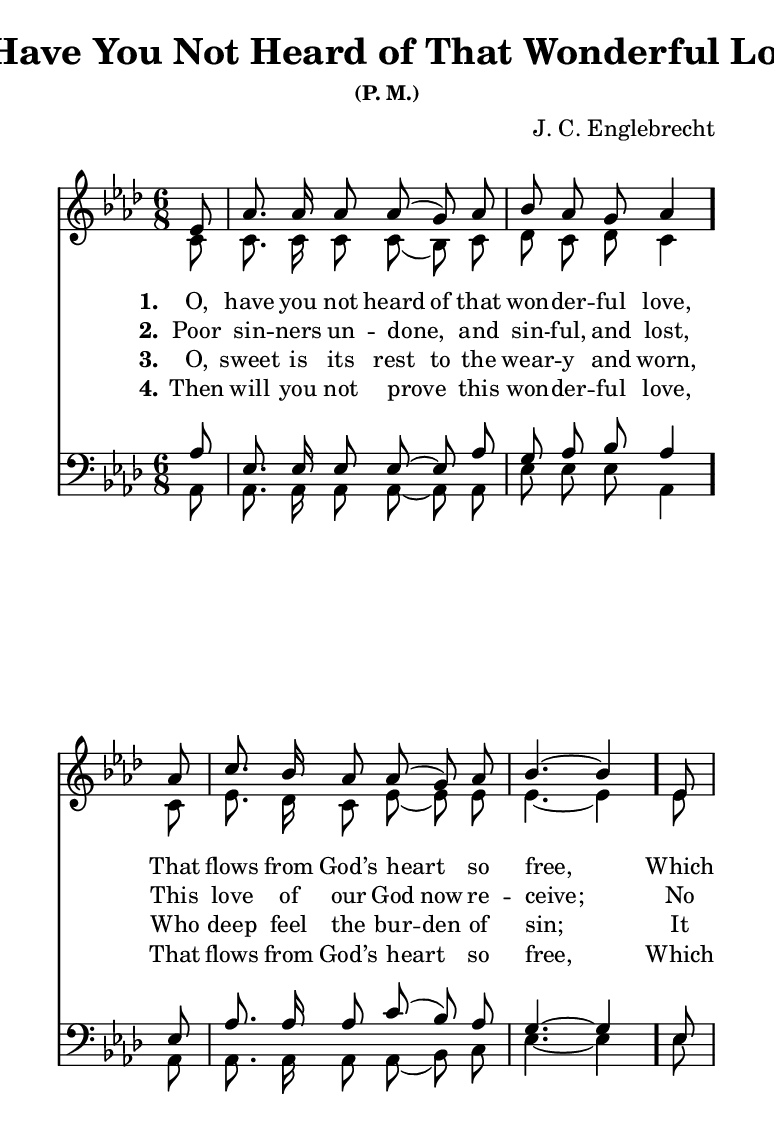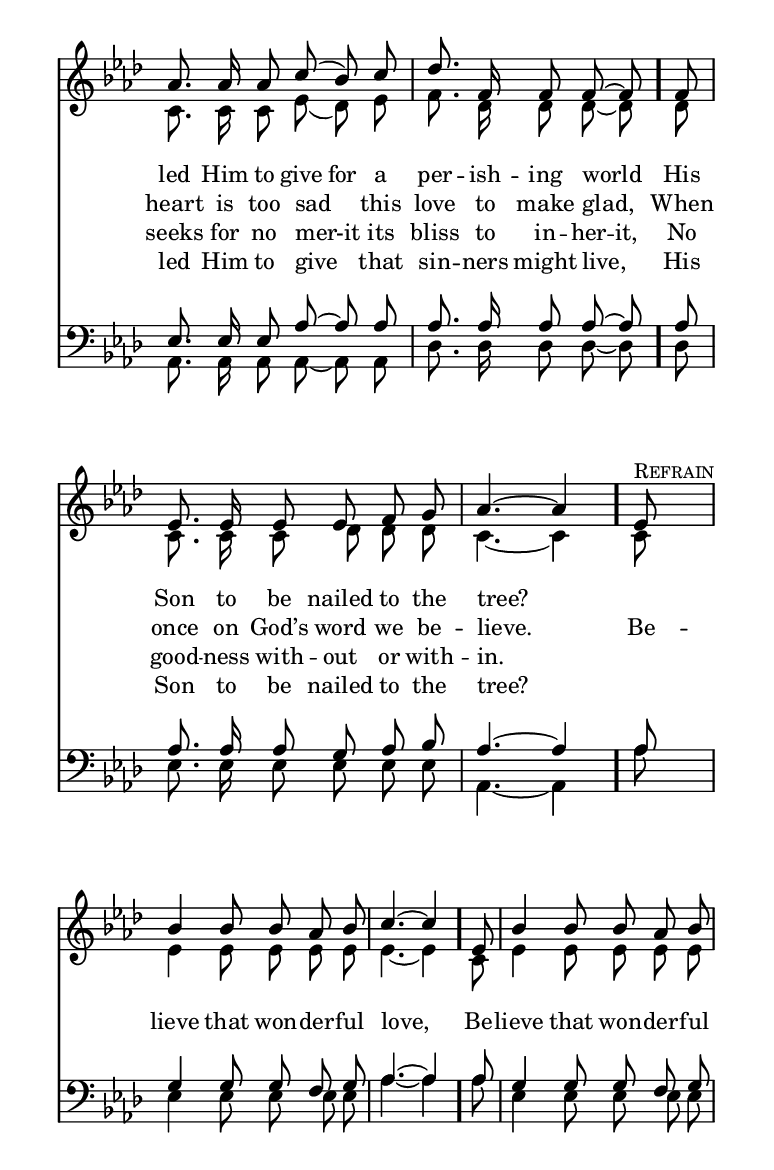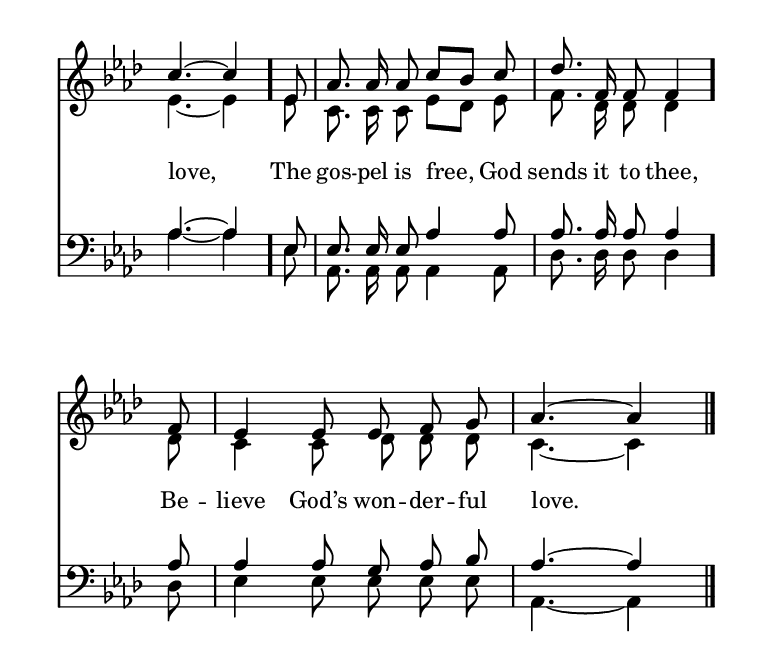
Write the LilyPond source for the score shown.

\include "common/global.ily"
\paper {
  \include "common/paper.ily"
  %ragged-bottom = ##t
  %ragged-last-bottom = ##t
  %systems-per-page = ##f
  %page-count = ##f
}

\header{
  title = "O, Have You Not Heard of That Wonderful Love?"
  subsubtitle = "(P. M.)"
  %meter = "P.M."
  %poet = ""
  composer = "J. C. Englebrecht"
  %copyright = ""
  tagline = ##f
}

% for fermata in MIDI
ta = { \tempo 8=120 }
tb = { \tempo 8=60  }

patternAA = { c8 | c8. c16 c8 c8( c8) c8 | c8 c8 c8 c4        }
patternAB = { c8 | c8. c16 c8 c8( c8) c8 | c8. c16 c8 c8 ~ c8 }
patternAC = { c8 | c8. c16 c8 c8 ~ c8 c8 | c8 c8 c8 c4        }
patternAD = { c8 | c8. c16 c8 c8 ~ c8 c8 | c8. c16 c8 c8 ~ c8 }

patternBA = { c8 | c8. c16 c8 c8( c8) c8 | c4. ~ c4 }
patternBB = { c8 | c8. c16 c8 c8  c8  c8 | c4. ~ c4 }

patternCA = { c8 | c4 c8 c8 c8 c8 c4. ~ c4 }

patternDA = { c8 | c8. c16 c8 c8[ c8] c8 | c8. c16 c8 c4 }
patternDB = { c8 | c8. c16 c8 c4      c8 | c8. c16 c8 c4 }

global = {
  \include "common/overrides.ily"
  \override Staff.TimeSignature.style = #'()
  \time 6/8
  \override Score.MetronomeMark.transparent = ##t % hide all fermata changes too
  \ta
  \key aes \major
  \partial 8
  \autoBeamOff
}

notesSoprano = {
\global
\relative c' {

  \changePitch \patternAA { ees  | aes aes aes aes g aes | bes aes g aes }
  \changePitch \patternBA { aes  | c bes aes aes g aes   | bes bes       }
  \changePitch \patternAB { ees, | aes aes aes c bes c   | des f, f f f  }
  \changePitch \patternBB { f    | ees ees ees ees f g   | aes aes       }

  << s^\markup { \small \caps "Refrain" }
  \changePitch \patternCA { ees  | bes' bes bes aes bes | c c        } >>
  \changePitch \patternCA { ees, | bes' bes bes aes bes | c c        }
  \changePitch \patternDA { ees, | aes aes aes c bes c  | des f, f f }
  \changePitch \patternCA { f    | ees ees ees f g      | aes aes    }

  \bar "|."

}
}

notesAlto = {
\global
\relative e' {

  \changePitch \patternAA { c   | c c c c bes c         | des c des c       }
  \changePitch \patternBA { c   | ees des c ees ees ees | ees ees           }
  \changePitch \patternAB { ees | c c c ees des ees     | f des des des des }
  \changePitch \patternBB { des | c c c des des des     | c c               }

  \changePitch \patternCA { c   | ees ees ees ees ees   | ees ees           }
  \changePitch \patternCA { c   | ees ees ees ees ees   | ees ees           }
  \changePitch \patternDA { ees | c c c ees des ees     | f des des des     }
  \changePitch \patternCA { des | c c des des des       | c c               }

}
}

notesTenor = {
\global
\relative a {

  \changePitch \patternAC { aes | ees ees ees ees ees aes | g aes bes aes       }
  \changePitch \patternBA { ees | aes aes aes c bes aes   | g g                 }
  \changePitch \patternAD { ees | ees ees ees aes aes aes | aes aes aes aes aes }
  \changePitch \patternBB { aes | aes aes aes g aes bes   | aes aes             }

  \changePitch \patternCA { aes | g g g f g               | aes aes             }
  \changePitch \patternCA { aes | g g g f g               | aes aes             }
  \changePitch \patternDB { ees | ees ees ees aes aes     | aes aes aes aes     }
  \changePitch \patternCA { aes | aes aes g aes bes       | aes aes             }

}
}

notesBass = {
\global
\relative a, {

  \changePitch \patternAC { aes  | aes aes aes aes aes aes  | ees' ees ees aes,   }
  \changePitch \patternBA { aes  | aes aes aes aes bes c    | ees ees             }
  \changePitch \patternAD { ees  | aes, aes aes aes aes aes | des des des des des }
  \changePitch \patternBB { des  | ees ees ees ees ees ees  | aes, aes            }

  \changePitch \patternCA { aes' | ees ees ees ees ees      | aes aes             }
  \changePitch \patternCA { aes  | ees ees ees ees ees      | aes aes             }
  \changePitch \patternDB { ees  | aes, aes aes aes aes     | des des des des     }
  \changePitch \patternCA { des  | ees ees ees ees ees      | aes, aes            }

}
}

Refrain = \lyricmode {

Be -- lieve that won -- der -- ful love, \bar "."
Be -- lieve that won -- der -- ful love, \bar "."
The gos -- pel is free, God sends it to thee, \bar "."
Be -- lieve God’s won -- der -- ful love. \bar "."

}

wordsA = \lyricmode {
\set stanza = "1."

O, have you not { \mon } heard of { \moff } that won -- der -- ful love, \bar "."
That flows from God’s heart so free, \bar "."
Which led Him to { \mon } give for { \moff } a per -- ish -- ing world \bar "."
His Son to be nailed to the tree? \bar "."

}

wordsB = \lyricmode {
\set stanza = "2."

Poor sin -- ners un -- done, and sin -- ful, and lost,
This love of our { \mon } God now { \moff } re -- ceive;
No heart is too sad this love to make glad,
When once on God’s word we be -- lieve.

\bar "."

\Refrain

}

wordsC = \lyricmode {
\set stanza = "3."

O, sweet is its { \mon } rest to { \moff } the wear -- y and worn,
Who deep feel the { \mon } bur -- den { \moff } of sin;
It seeks for no mer-it its bliss to { \mon } in -- her -- it, { \moff }
No good -- ness with -- out or with -- in.

}

wordsD = \lyricmode {
\set stanza = "4."

Then will you not prove this won -- der -- ful love,
That flows from God’s heart so free,
Which led Him to give that sin -- ners might live,
His Son to be nailed to the tree?

}

\score {
  \context ChoirStaff <<
    \context Staff = upper <<
      \set ChoirStaff.systemStartDelimiter = #'SystemStartBar
      \context Voice  = sopranos { \voiceOne << \notesSoprano >> }
      \context Voice  = altos { \voiceTwo << \notesAlto >> }
      \context Lyrics = one   \lyricsto sopranos \wordsA
      \context Lyrics = two   \lyricsto sopranos \wordsB
      \context Lyrics = three \lyricsto sopranos \wordsC
      \context Lyrics = four  \lyricsto sopranos \wordsD
      %\context Lyrics = five  \lyricsto sopranos \wordsE
    >>
    \context Staff = men <<
      \clef bass
      \context Voice  = tenors { \voiceOne << \notesTenor >> }
      \context Voice  = basses { \voiceTwo << \notesBass >> }
    >>
  >>
  \layout {
    \include "common/layout.ily"
  }
  \midi{
    \include "common/midi.ily"
  }
}

\version "2.18.0"  % necessary for upgrading to future LilyPond versions.

% vi:set et ts=2 sw=2 ai nocindent syntax=lilypond
